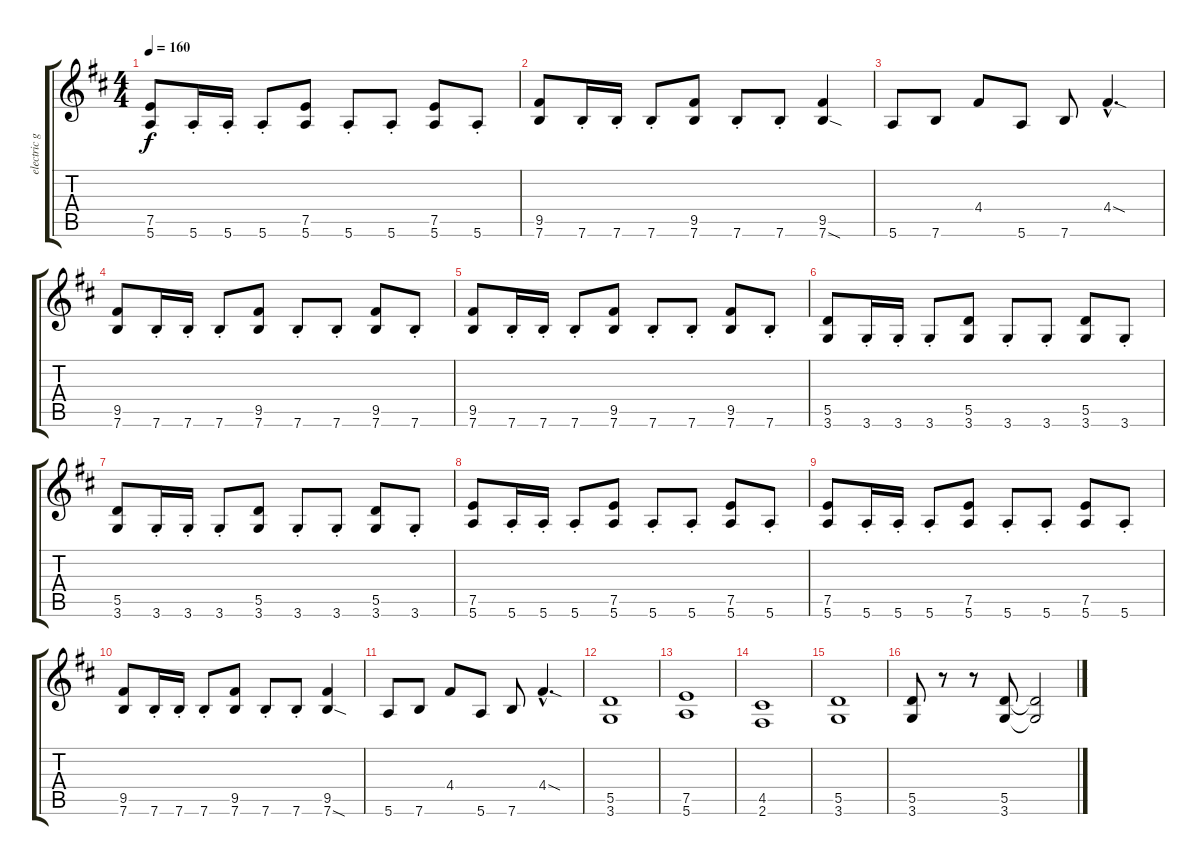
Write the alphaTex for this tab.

\track ("electric guitar" "electric g") {instrument distortionguitar}
\staff {score tabs}
\tuning (E4 B3 G3 D3 A2 E2) {hide}
\ts (4 4)
\tempo 160
\clef g2
\ks bminor
(7.5 5.6).8{dy f} 5.6{st}.16 5.6{st}.16 5.6{st}.8 (7.5 5.6).8 5.6{st}.8 5.6{st}.8 (7.5 5.6).8 5.6{st}.8 |
(9.5 7.6).8 7.6{st}.16 7.6{st}.16 7.6{st}.8 (9.5 7.6).8 7.6{st}.8 7.6{st}.8 (9.5 7.6{sod}).4 |
5.6.8 7.6.8 4.4.8 5.6.8 7.6.8 4.4{sod hac}.4{d} |
(9.5 7.6).8 7.6{st}.16 7.6{st}.16 7.6{st}.8 (9.5 7.6).8 7.6{st}.8 7.6{st}.8 (9.5 7.6).8 7.6{st}.8 |
(9.5 7.6).8 7.6{st}.16 7.6{st}.16 7.6{st}.8 (9.5 7.6).8 7.6{st}.8 7.6{st}.8 (9.5 7.6).8 7.6{st}.8 |
(5.5 3.6).8 3.6{st}.16 3.6{st}.16 3.6{st}.8 (5.5 3.6).8 3.6{st}.8 3.6{st}.8 (5.5 3.6).8 3.6{st}.8 |
(5.5 3.6).8 3.6{st}.16 3.6{st}.16 3.6{st}.8 (5.5 3.6).8 3.6{st}.8 3.6{st}.8 (5.5 3.6).8 3.6{st}.8 |
(7.5 5.6).8 5.6{st}.16 5.6{st}.16 5.6{st}.8 (7.5 5.6).8 5.6{st}.8 5.6{st}.8 (7.5 5.6).8 5.6{st}.8 |
(7.5 5.6).8 5.6{st}.16 5.6{st}.16 5.6{st}.8 (7.5 5.6).8 5.6{st}.8 5.6{st}.8 (7.5 5.6).8 5.6{st}.8 |
(9.5 7.6).8 7.6{st}.16 7.6{st}.16 7.6{st}.8 (9.5 7.6).8 7.6{st}.8 7.6{st}.8 (9.5 7.6{sod}).4 |
5.6.8 7.6.8 4.4.8 5.6.8 7.6.8 4.4{sod hac}.4{d} |
(5.5 3.6).1 |
(7.5 5.6).1 |
(4.5 2.6).1 |
(5.5 3.6).1 |
(5.5 3.6).8 r.8 r.8 (5.5 3.6).8 (5.5{t} 3.6{t}).2
